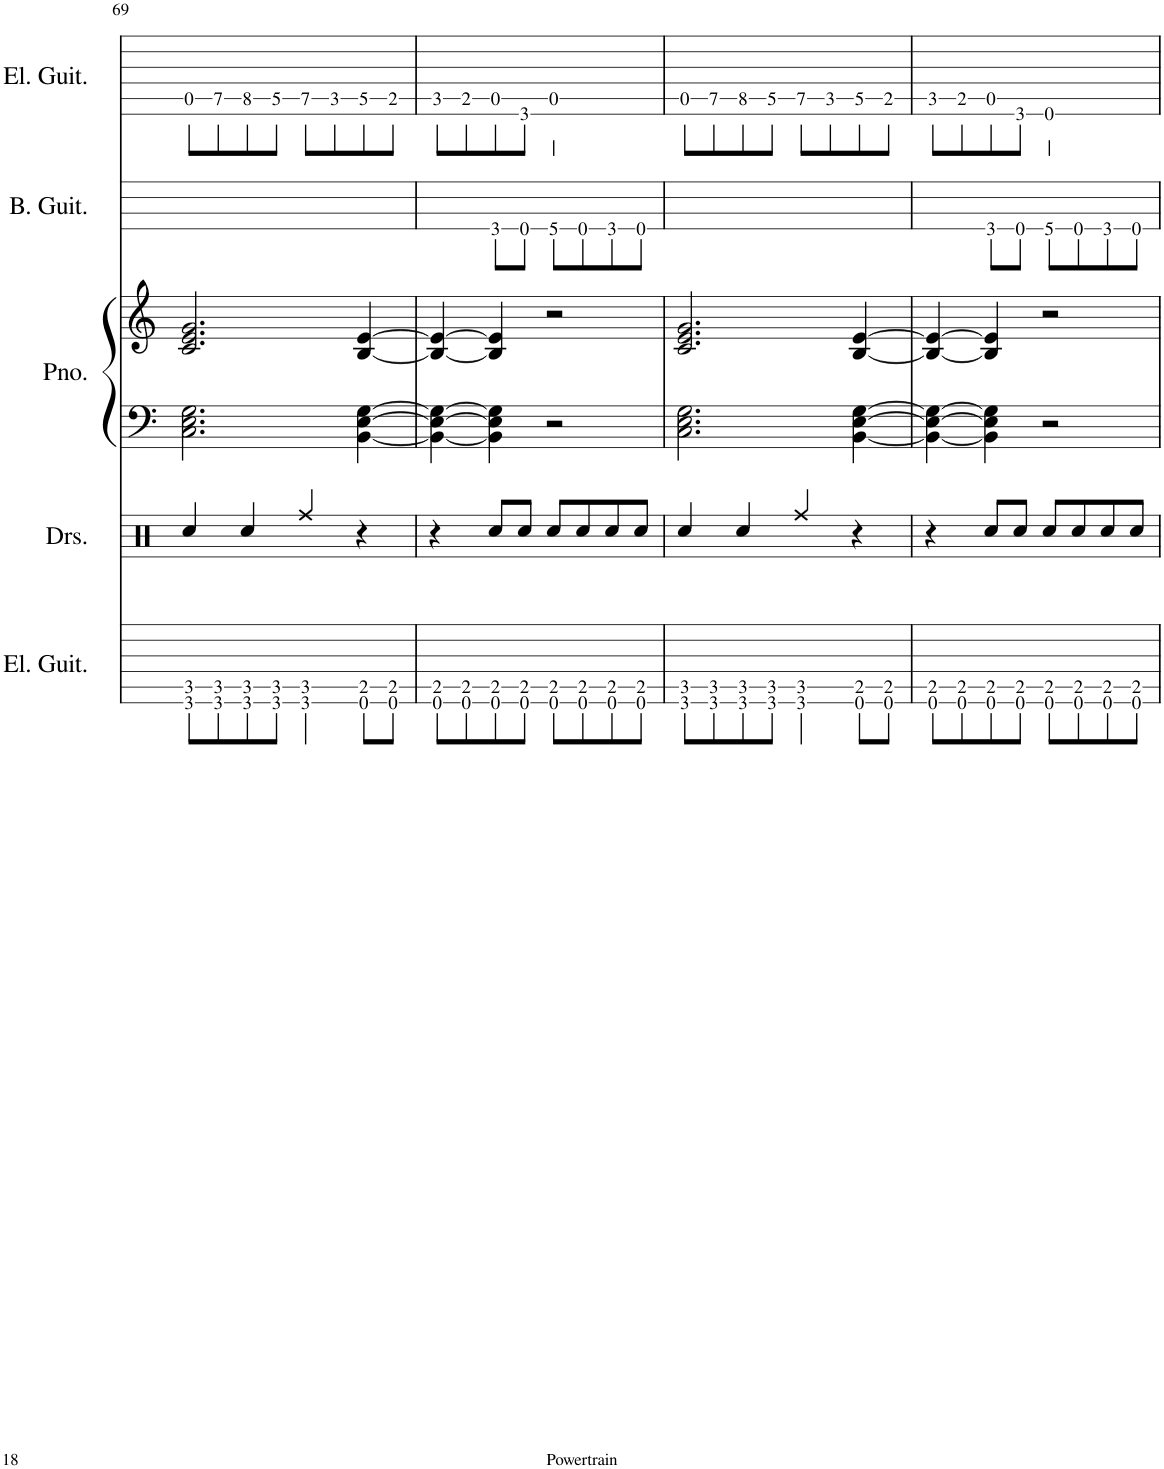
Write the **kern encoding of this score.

**kern	**kern	**kern	**kern	**kern	**kern
*part5	*part4	*part3	*part3	*part2	*part1
*staff6	*staff5	*staff4	*staff3	*staff2	*staff1
*I"Electric Guitar	*I"Drumset	*I"Piano	*	*I"Bass Guitar	*I"Electric Guitar
*I'El. Guit.	*I'Drs.	*I'Pno.	*	*I'B. Guit.	*I'El. Guit.
!!LO:PB:g=z
*	*clefX	*clefF4	*clefG2	*	*
*k[]	*k[]	*k[]	*k[]	*k[]	*k[]
*M4/4	*M4/4	*M4/4	*M4/4	*M4/4	*M4/4
=69	=69	=69	=69	=69	=69
8GG\ 8C\L	4Rcc/	2.C\ 2.E\ 2.G\	2.c/ 2.e/ 2.g/	2r	8AA\L
8GG\ 8C\	.	.	.	.	8E\
8GG\ 8C\	4Rcc/	.	.	.	8F\
8GG\ 8C\J	.	.	.	.	8D\J
4GG\ 4C\	4Rff/	.	.	2r	8E\L
.	.	.	.	.	8C\
8EE\ 8BB\L	4r	[4BB\ [4E\ [4G\	[4B/ [4e/	.	8D\
8EE\ 8BB\J	.	.	.	.	8BB\J
=70	=70	=70	=70	=70	=70
8EE\ 8BB\L	4r	4BB\_ 4E\_ 4G\_	4B/_ 4e/_	4r	8C\L
8EE\ 8BB\	.	.	.	.	8BB\
8EE\ 8BB\	8Rcc/L	4BB\] 4E\] 4G\]	4B/] 4e/]	8GGG\L	8AA\
8EE\ 8BB\J	8Rcc/J	.	.	8EEE\J	8GG\J
8EE\ 8BB\L	8Rcc/L	2r	2r	8AAA\L	2AA\
8EE\ 8BB\	8Rcc/	.	.	8EEE\	.
8EE\ 8BB\	8Rcc/	.	.	8GGG\	.
8EE\ 8BB\J	8Rcc/J	.	.	8EEE\J	.
=71	=71	=71	=71	=71	=71
8GG\ 8C\L	4Rcc/	2.C\ 2.E\ 2.G\	2.c/ 2.e/ 2.g/	1r	8AA\L
8GG\ 8C\	.	.	.	.	8E\
8GG\ 8C\	4Rcc/	.	.	.	8F\
8GG\ 8C\J	.	.	.	.	8D\J
4GG\ 4C\	4Rff/	.	.	.	8E\L
.	.	.	.	.	8C\
8EE\ 8BB\L	4r	[4BB\ [4E\ [4G\	[4B/ [4e/	.	8D\
8EE\ 8BB\J	.	.	.	.	8BB\J
=72	=72	=72	=72	=72	=72
8EE\ 8BB\L	4r	4BB\_ 4E\_ 4G\_	4B/_ 4e/_	4r	8C\L
8EE\ 8BB\	.	.	.	.	8BB\
8EE\ 8BB\	8Rcc/L	4BB\] 4E\] 4G\]	4B/] 4e/]	8GGG\L	8AA\
8EE\ 8BB\J	8Rcc/J	.	.	8EEE\J	8GG\J
8EE\ 8BB\L	8Rcc/L	2r	2r	8AAA\L	2EE\
8EE\ 8BB\	8Rcc/	.	.	8EEE\	.
8EE\ 8BB\	8Rcc/	.	.	8GGG\	.
8EE\ 8BB\J	8Rcc/J	.	.	8EEE\J	.
=	=	=	=	=	=
*-	*-	*-	*-	*-	*-
